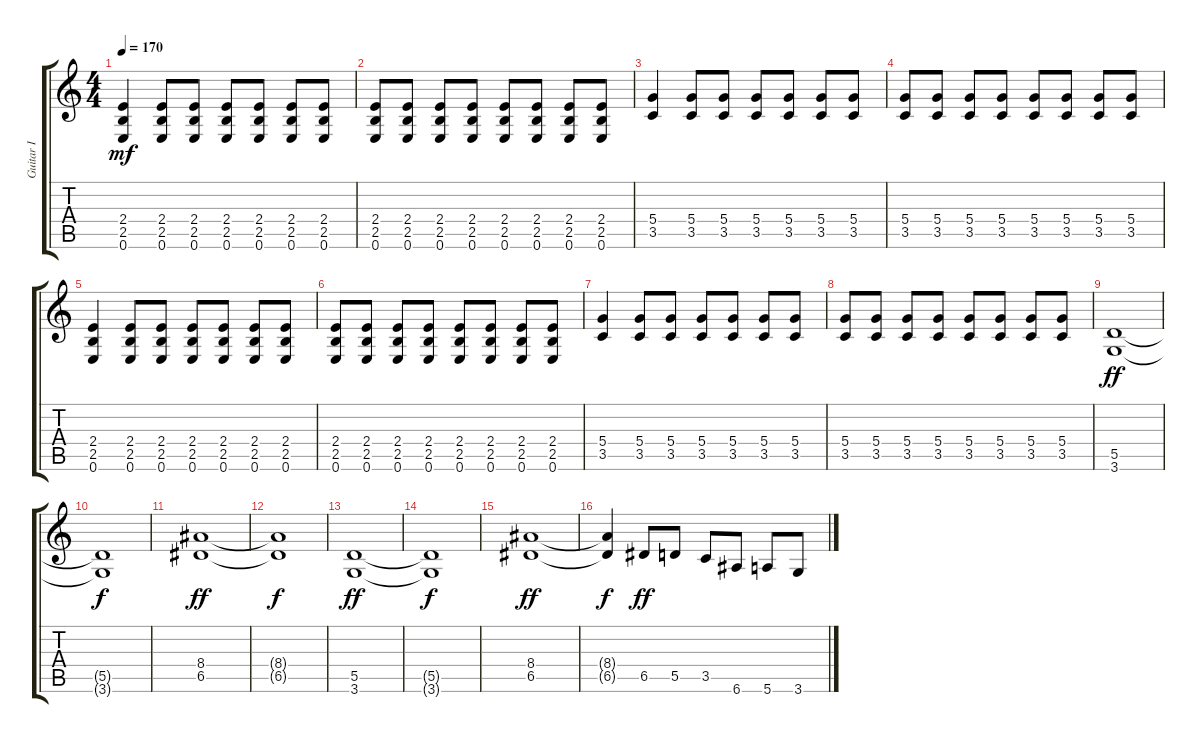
\track ("Guitar I" "Guitar I") {instrument distortionguitar}
\staff {score tabs}
\tuning (E4 B3 G3 D3 A2 E2) {hide}
\ts (4 4)
\tempo 170
\clef g2
\ks c
(2.4 2.5 0.6).4{dy mf} (2.4 2.5 0.6).8 (2.4 2.5 0.6).8 (2.4 2.5 0.6).8 (2.4 2.5 0.6).8 (2.4 2.5 0.6).8 (2.4 2.5 0.6).8 |
(2.4 2.5 0.6).8 (2.4 2.5 0.6).8 (2.4 2.5 0.6).8 (2.4 2.5 0.6).8 (2.4 2.5 0.6).8 (2.4 2.5 0.6).8 (2.4 2.5 0.6).8 (2.4 2.5 0.6).8 |
(5.4 3.5).4 (5.4 3.5).8 (5.4 3.5).8 (5.4 3.5).8 (5.4 3.5).8 (5.4 3.5).8 (5.4 3.5).8 |
(5.4 3.5).8 (5.4 3.5).8 (5.4 3.5).8 (5.4 3.5).8 (5.4 3.5).8 (5.4 3.5).8 (5.4 3.5).8 (5.4 3.5).8 |
(2.4 2.5 0.6).4 (2.4 2.5 0.6).8 (2.4 2.5 0.6).8 (2.4 2.5 0.6).8 (2.4 2.5 0.6).8 (2.4 2.5 0.6).8 (2.4 2.5 0.6).8 |
(2.4 2.5 0.6).8 (2.4 2.5 0.6).8 (2.4 2.5 0.6).8 (2.4 2.5 0.6).8 (2.4 2.5 0.6).8 (2.4 2.5 0.6).8 (2.4 2.5 0.6).8 (2.4 2.5 0.6).8 |
(5.4 3.5).4 (5.4 3.5).8 (5.4 3.5).8 (5.4 3.5).8 (5.4 3.5).8 (5.4 3.5).8 (5.4 3.5).8 |
(5.4 3.5).8 (5.4 3.5).8 (5.4 3.5).8 (5.4 3.5).8 (5.4 3.5).8 (5.4 3.5).8 (5.4 3.5).8 (5.4 3.5).8 |
(5.5 3.6).1{dy ff} |
(5.5{t} 3.6{t}).1{dy f} |
(8.4 6.5).1{dy ff} |
(8.4{t} 6.5{t}).1{dy f} |
(5.5 3.6).1{dy ff} |
(5.5{t} 3.6{t}).1{dy f} |
(8.4 6.5).1{dy ff} |
(8.4{t} 6.5{t}).4{dy f} 6.5.8{dy ff} 5.5.8 3.5.8 6.6.8 5.6.8 3.6.8
